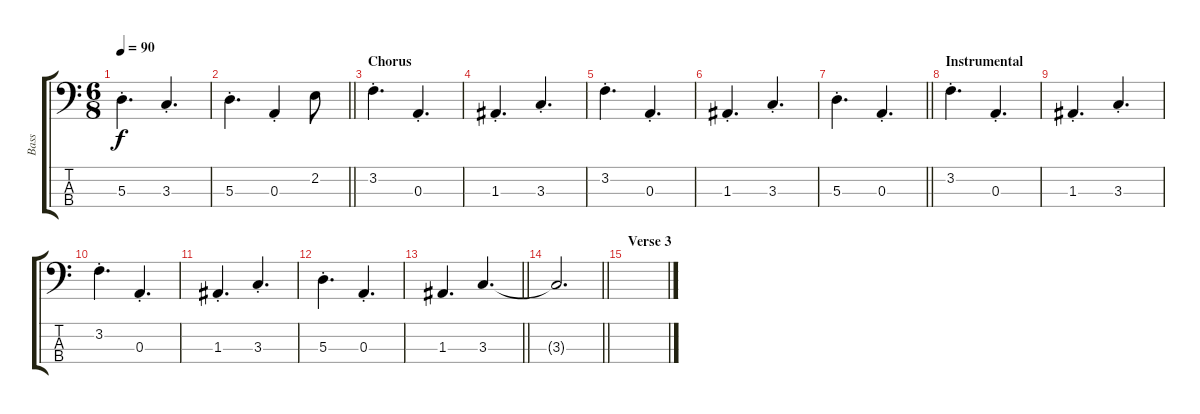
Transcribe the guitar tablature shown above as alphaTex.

\track ("Bass" "Bass") {instrument electricbassfinger}
\staff {score tabs}
\tuning (G2 D2 A1 E1) {hide}
\ts (6 8)
\tempo 90
\clef f4
\ks c
5.3{st}.4{d dy f} 3.3{st}.4{d} |
\barLineRight lightlight
5.3{st}.4{d} 0.3{st}.4 2.2.8 |
\section ("" "Chorus")
3.2{st}.4{d} 0.3{st}.4{d} |
1.3{st}.4{d} 3.3{st}.4{d} |
3.2{st}.4{d} 0.3{st}.4{d} |
1.3{st}.4{d} 3.3{st}.4{d} |
\barLineRight lightlight
5.3{st}.4{d} 0.3{st}.4{d} |
\section ("" "Instrumental")
3.2{st}.4{d} 0.3{st}.4{d} |
1.3{st}.4{d} 3.3{st}.4{d} |
3.2{st}.4{d} 0.3{st}.4{d} |
1.3{st}.4{d} 3.3{st}.4{d} |
5.3{st}.4{d} 0.3{st}.4{d} |
\barLineRight lightlight
1.3.4{d} 3.3.4{d} |
\barLineRight lightlight
3.3{t}.2{d} |
\section ("" "Verse 3")
